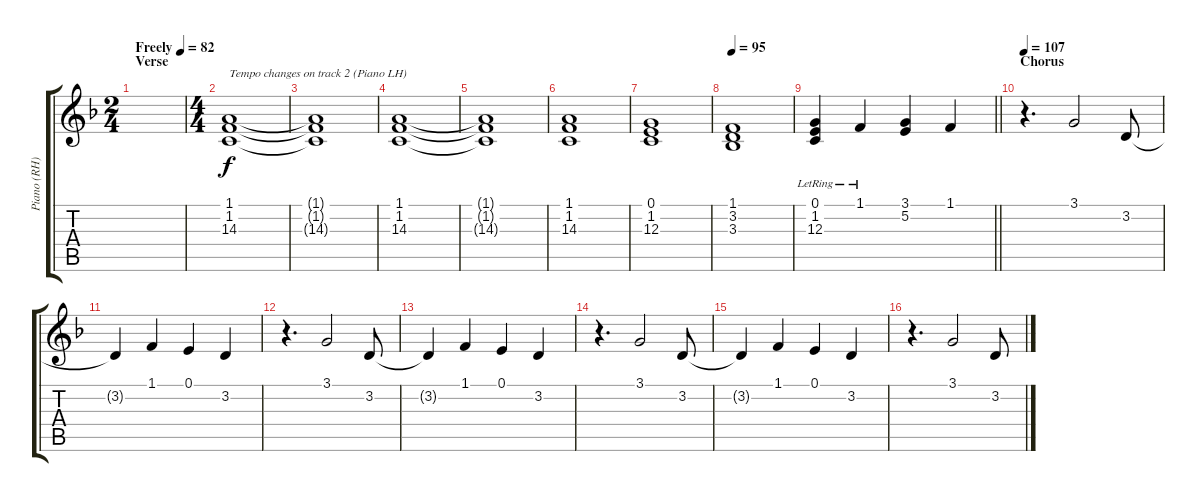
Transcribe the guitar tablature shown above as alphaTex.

\track ("Piano (RH)" "Piano (RH)") {instrument acousticgrandpiano}
\staff {score tabs}
\tuning (E4 B3 G3 D3 A2 E2) {hide}
\ts (2 4)
\section ("" "Verse")
\tempo (82 "Freely")
\clef g2
\ks f
|
\ts (4 4)
(1.1 1.2 14.3).1{txt "Tempo changes on track 2 (Piano LH)"} |
(1.1{t} 1.2{t} 14.3{t}).1 |
(1.1 1.2 14.3).1 |
(1.1{t} 1.2{t} 14.3{t}).1 |
(1.1 1.2 14.3).1 |
(0.1 1.2 12.3).1 |
\tempo 95
(1.1 3.2 3.3).1 |
\barLineRight lightlight
(0.1{lr} 1.2{lr} 12.3{lr}).4 1.1{lr}.4 (3.1 5.2).4 1.1.4 |
\section ("" "Chorus")
\tempo 107
r.4{d} 3.1.2 3.2.8 |
3.2{t}.4 1.1.4 0.1.4 3.2.4 |
r.4{d} 3.1.2 3.2.8 |
3.2{t}.4 1.1.4 0.1.4 3.2.4 |
r.4{d} 3.1.2 3.2.8 |
3.2{t}.4 1.1.4 0.1.4 3.2.4 |
r.4{d} 3.1.2 3.2.8
